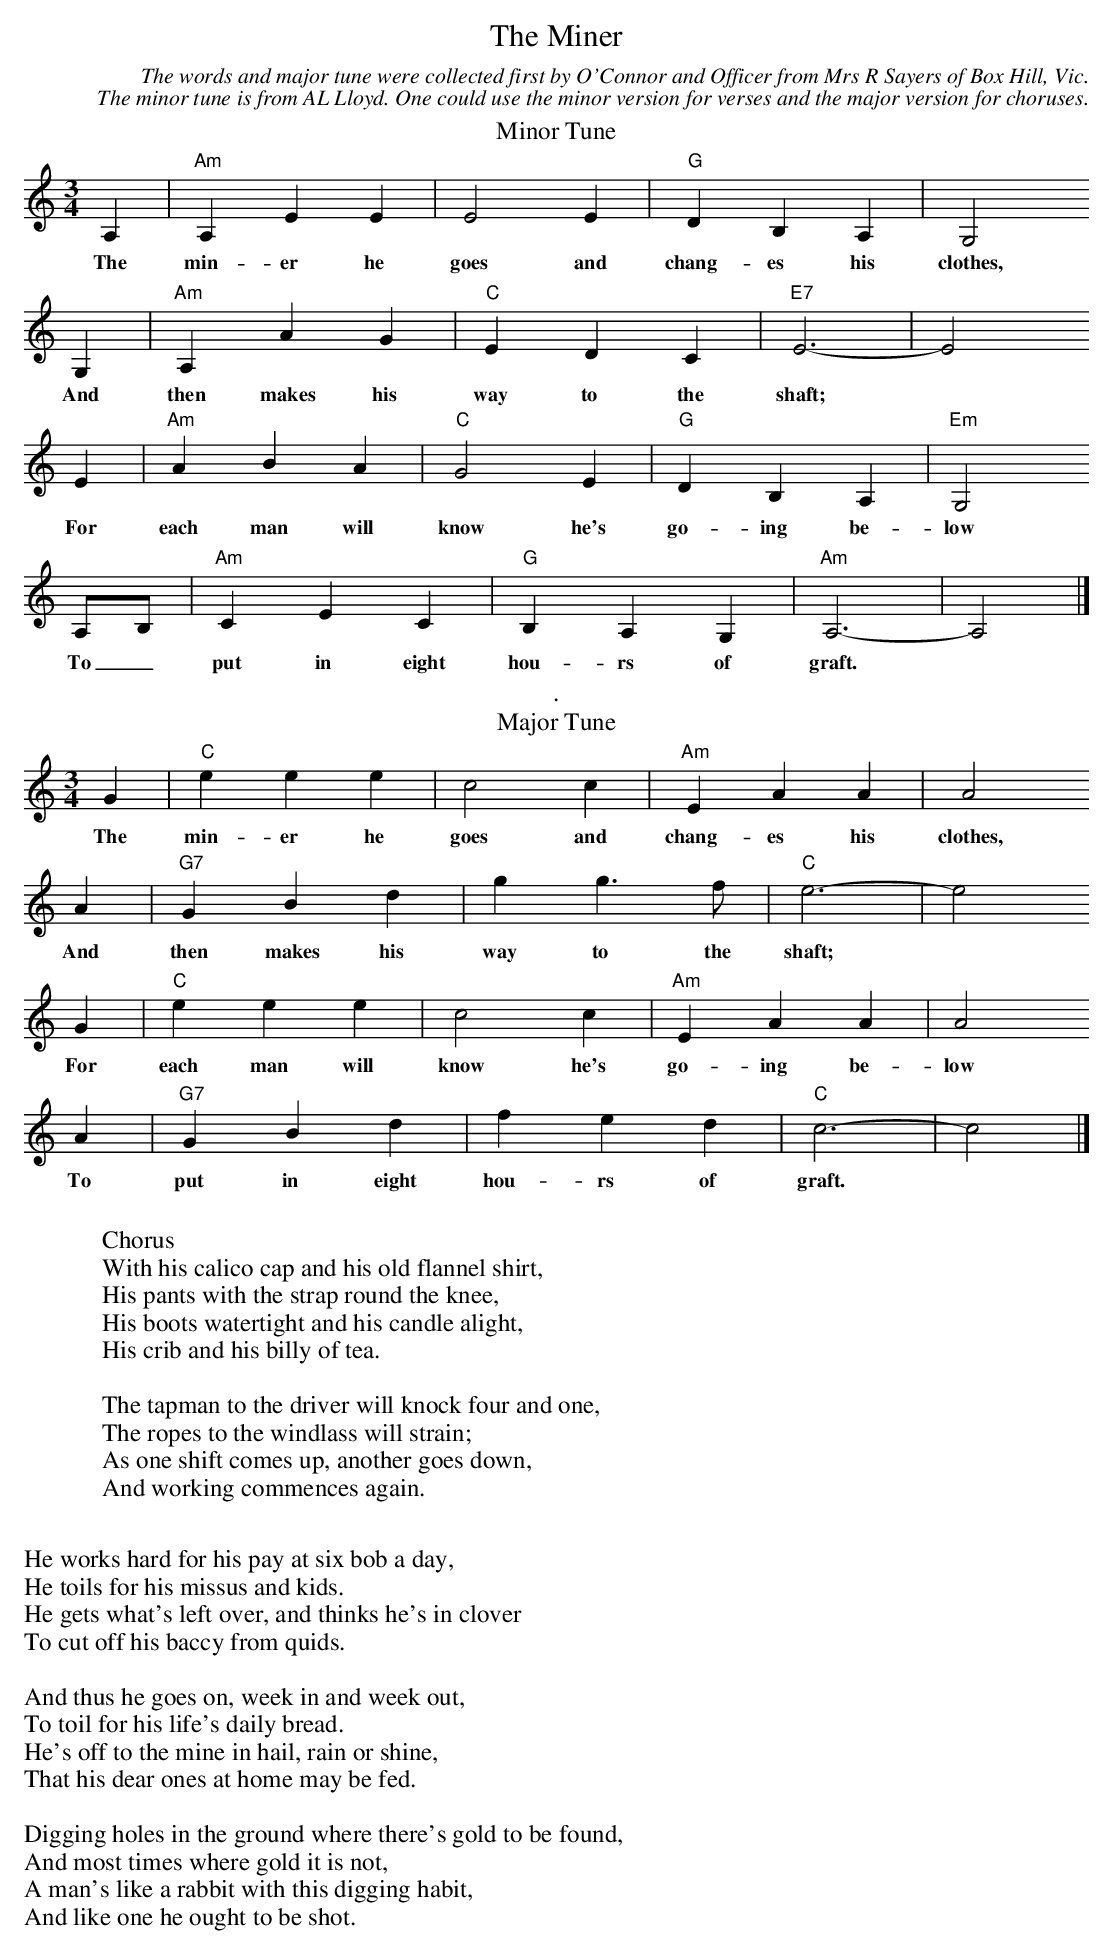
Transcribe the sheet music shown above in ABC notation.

X:1
T:Miner, The
M:3/4
L:1/4
C:The words and major tune were collected first by O'Connor and Officer from Mrs R Sayers of Box Hill, Vic.
C:The minor tune is from AL Lloyd. One could use the minor version for verses and the major version for choruses.
K:Am
T:Minor Tune
A,|"Am"A,EE|E2E|"G"DB,A,|G,2
w:The min-er he goes and chang-es his clothes,
G,|"Am"A,AG|"C"EDC|"E7"E3-|E2
w:And then makes his way to the shaft;*
E|"Am"ABA|"C"G2E|"G"DB,A,|"Em"G,2
w:For each man will know he's go-ing be-low
A,/B,/|"Am"CEC|"G"B,A,G,|"Am"A,3-|A,2|]
w:To_ put in eight hou-rs of graft.
K:Cmaj
T:.
T:Major Tune
G|"C"eee|c2c|"Am"EAA|A2
w:The min-er he goes and chang-es his clothes,
A|"G7"GBd|gg>f|"C"e3-|e2
w:And then makes his way to the shaft;*
G|"C"eee|c2c|"Am"EAA|A2
w:For each man will know he's go-ing be-low
A|"G7"GBd|fed|"C"c3-|c2|]
w:To put in eight hou-rs of graft.
W:
W:Chorus
W:With his calico cap and his old flannel shirt,
W:His pants with the strap round the knee,
W:His boots watertight and his candle alight,
W:His crib and his billy of tea.
W:
W:The tapman to the driver will knock four and one,
W:The ropes to the windlass will strain;
W:As one shift comes up, another goes down,
W:And working commences again.
W:
W:He works hard for his pay at six bob a day,
W:He toils for his missus and kids.
W:He gets what's left over, and thinks he's in clover
W:To cut off his baccy from quids.
W:
W:And thus he goes on, week in and week out,
W:To toil for his life's daily bread.
W:He's off to the mine in hail, rain or shine,
W:That his dear ones at home may be fed.
W:
W:Digging holes in the ground where there's gold to be found,
W:And most times where gold it is not,
W:A man's like a rabbit with this digging habit,
W:And like one he ought to be shot.
